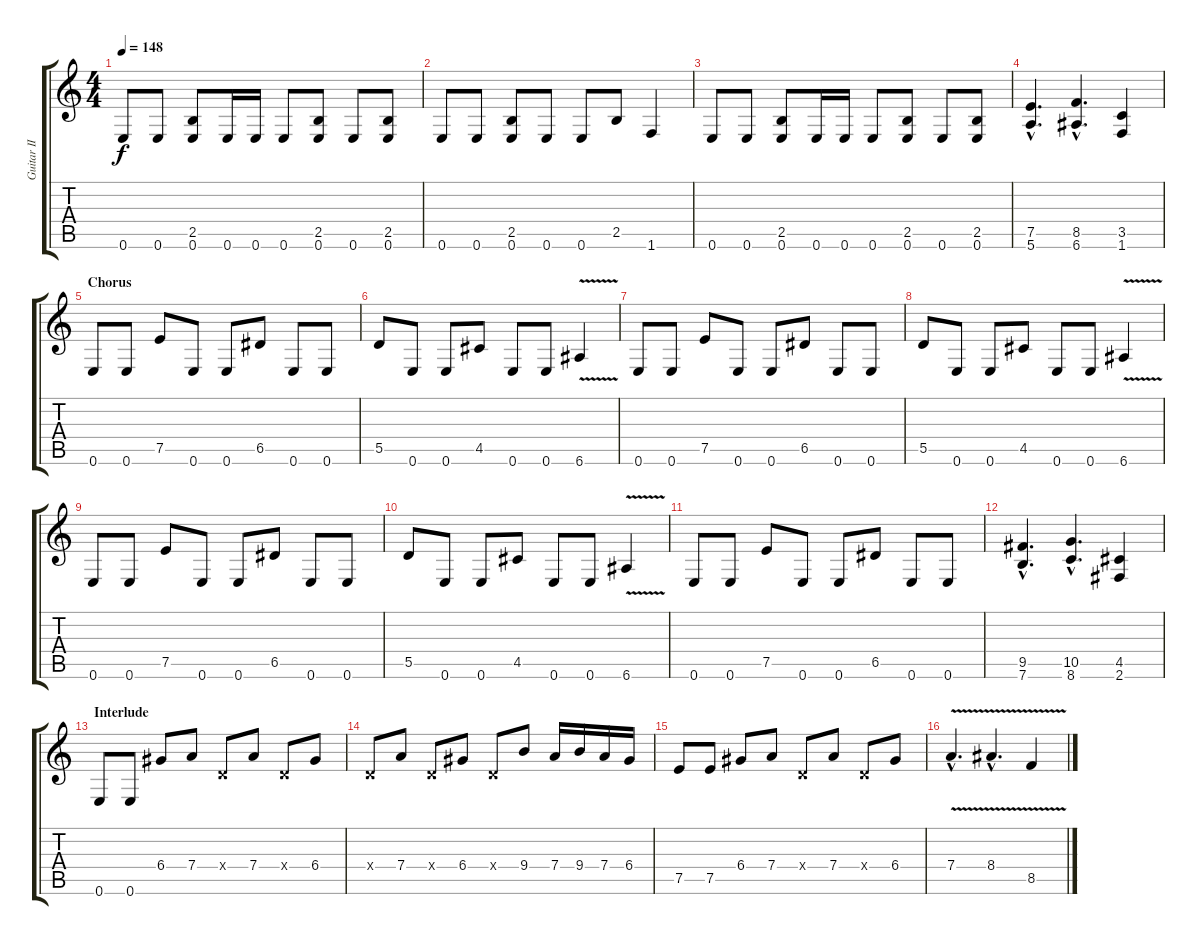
\track ("Guitar II" "Guitar II") {instrument distortionguitar}
\staff {score tabs}
\tuning (E4 B3 G3 D3 A2 E2) {hide}
\ts (4 4)
\tempo 148
\clef g2
\ks c
0.6.8{dy f} 0.6.8 (2.5 0.6).8 0.6.16 0.6.16 0.6.8 (2.5 0.6).8 0.6.8 (2.5 0.6).8 |
0.6.8 0.6.8 (2.5 0.6).8 0.6.8 0.6.8 2.5.8 1.6.4 |
0.6.8 0.6.8 (2.5 0.6).8 0.6.16 0.6.16 0.6.8 (2.5 0.6).8 0.6.8 (2.5 0.6).8 |
(7.5{hac} 5.6{hac}).4{d} (8.5{hac} 6.6{hac}).4{d} (3.5 1.6).4 |
\section ("" "Chorus")
0.6.8 0.6.8 7.5.8 0.6.8 0.6.8 6.5.8 0.6.8 0.6.8 |
5.5.8 0.6.8 0.6.8 4.5.8 0.6.8 0.6.8 6.6{v}.4 |
0.6.8 0.6.8 7.5.8 0.6.8 0.6.8 6.5.8 0.6.8 0.6.8 |
5.5.8 0.6.8 0.6.8 4.5.8 0.6.8 0.6.8 6.6{v}.4 |
0.6.8 0.6.8 7.5.8 0.6.8 0.6.8 6.5.8 0.6.8 0.6.8 |
5.5.8 0.6.8 0.6.8 4.5.8 0.6.8 0.6.8 6.6{v}.4 |
0.6.8 0.6.8 7.5.8 0.6.8 0.6.8 6.5.8 0.6.8 0.6.8 |
(9.5{hac} 7.6{hac}).4{d} (10.5{hac} 8.6{hac}).4{d} (4.5 2.6).4 |
\section ("" "Interlude")
0.6.8 0.6.8 6.4.8 7.4.8 0.4{x}.8 7.4.8 0.4{x}.8 6.4.8 |
0.4{x}.8 7.4.8 0.4{x}.8 6.4.8 0.4{x}.8 9.4.8 7.4.16 9.4.16 7.4.16 6.4.16 |
7.5.8 7.5.8 6.4.8 7.4.8 0.4{x}.8 7.4.8 0.4{x}.8 6.4.8 |
7.4{v hac}.4{d} 8.4{v hac}.4{d} 8.5{v}.4
